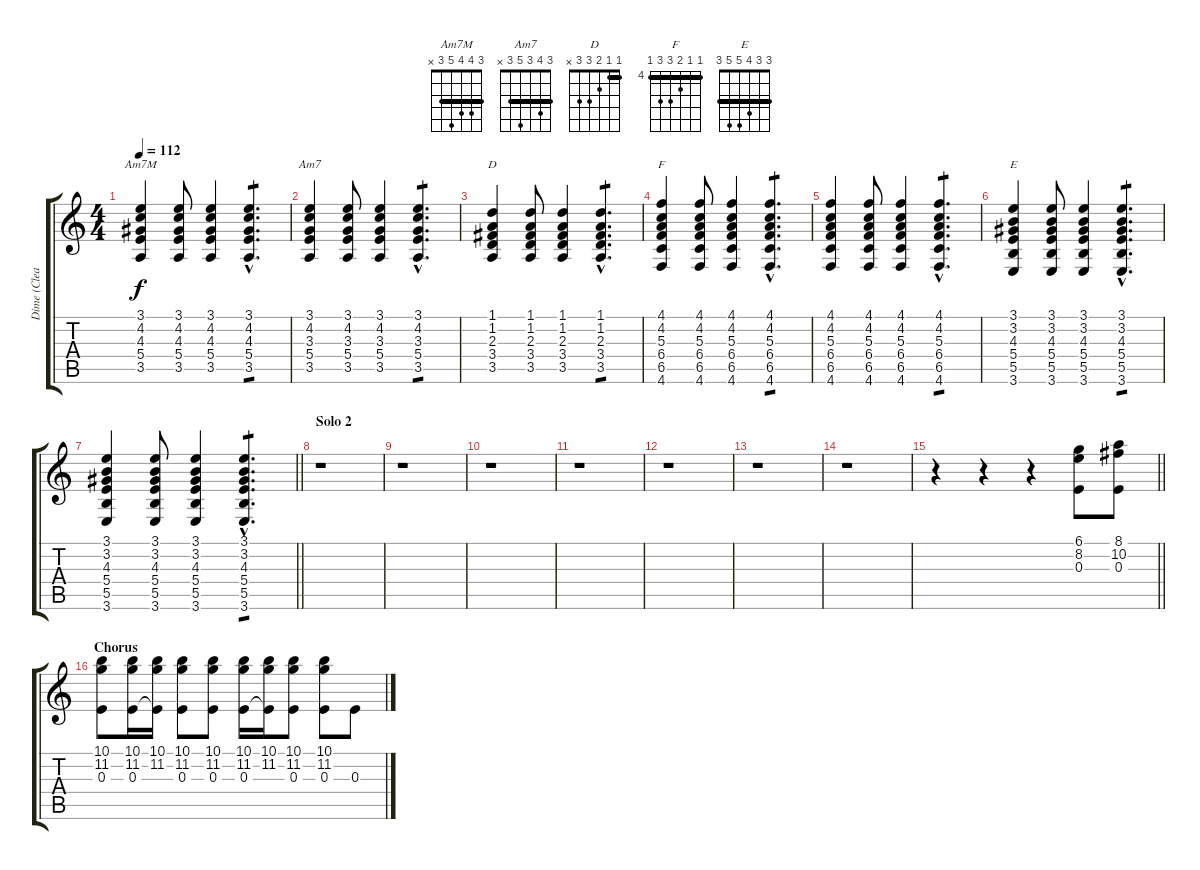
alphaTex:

\track ("Dime (Clean)" "Dime (Clea") {instrument acousticguitarsteel}
\staff {score tabs}
\tuning (Db4 Ab3 E3 B2 Gb2 Db2) {hide}
\chord ("Am7M" 3 4 4 5 3 x) {barre 3}
\chord ("Am7" 3 4 3 5 3 x) {barre 3}
\chord ("D" 1 1 2 3 3 x) {barre 1}
\chord ("F" 4 4 5 6 6 4) {firstfret 4 barre 4}
\chord ("E" 3 3 4 5 5 3) {barre 3}
\ts (4 4)
\tempo 112
\clef g2
\ks c
(3.1 4.2 4.3 5.4 3.5).4{ch "Am7M" dy f} (3.1 4.2 4.3 5.4 3.5).8 (3.1 4.2 4.3 5.4 3.5).4 (3.1{hac} 4.2{hac} 4.3{hac} 5.4{hac} 3.5{hac}).4{d tp 1} |
(3.1 4.2 3.3 5.4 3.5).4{ch "Am7"} (3.1 4.2 3.3 5.4 3.5).8 (3.1 4.2 3.3 5.4 3.5).4 (3.1{hac} 4.2{hac} 3.3{hac} 5.4{hac} 3.5{hac}).4{d tp 1} |
(1.1 1.2 2.3 3.4 3.5).4{ch "D"} (1.1 1.2 2.3 3.4 3.5).8 (1.1 1.2 2.3 3.4 3.5).4 (1.1{hac} 1.2{hac} 2.3{hac} 3.4{hac} 3.5{hac}).4{d tp 1} |
(4.1 4.2 5.3 6.4 6.5 4.6).4{ch "F"} (4.1 4.2 5.3 6.4 6.5 4.6).8 (4.1 4.2 5.3 6.4 6.5 4.6).4 (4.1{hac} 4.2{hac} 5.3{hac} 6.4{hac} 6.5{hac} 4.6{hac}).4{d tp 1} |
(4.1 4.2 5.3 6.4 6.5 4.6).4 (4.1 4.2 5.3 6.4 6.5 4.6).8 (4.1 4.2 5.3 6.4 6.5 4.6).4 (4.1{hac} 4.2{hac} 5.3{hac} 6.4{hac} 6.5{hac} 4.6{hac}).4{d tp 1} |
(3.1 3.2 4.3 5.4 5.5 3.6).4{ch "E"} (3.1 3.2 4.3 5.4 5.5 3.6).8 (3.1 3.2 4.3 5.4 5.5 3.6).4 (3.1{hac} 3.2{hac} 4.3{hac} 5.4{hac} 5.5{hac} 3.6{hac}).4{d tp 1} |
\barLineRight lightlight
(3.1 3.2 4.3 5.4 5.5 3.6).4 (3.1 3.2 4.3 5.4 5.5 3.6).8 (3.1 3.2 4.3 5.4 5.5 3.6).4 (3.1{hac} 3.2{hac} 4.3{hac} 5.4{hac} 5.5{hac} 3.6{hac}).4{d tp 1} |
\section ("" "Solo 2")
r.1 |
r.1 |
r.1 |
r.1 |
r.1 |
r.1 |
r.1 |
\barLineRight lightlight
r.4 r.4 r.4 (6.1 8.2 0.3).8{volume 13} (8.1 10.2 0.3).8 |
\section ("" "Chorus")
(10.1 11.2 0.3).8 (10.1 11.2 0.3).16 (10.1 11.2 0.3{t}).16 (10.1 11.2 0.3).8 (10.1 11.2 0.3).8 (10.1 11.2 0.3).16 (10.1 11.2 0.3{t}).16 (10.1 11.2 0.3).8 (10.1 11.2 0.3).8 0.3.8
